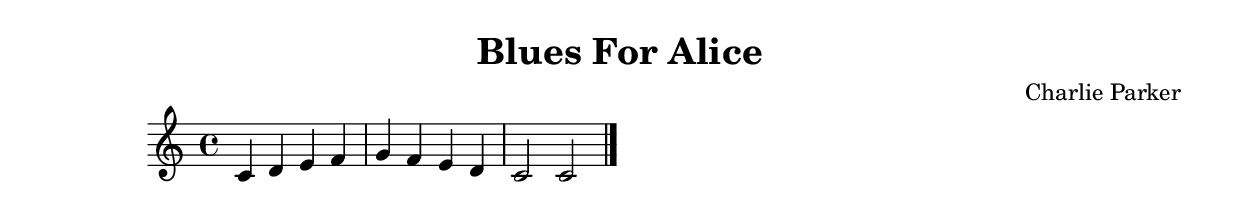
\version "2.24.4"

\header {
  title = "Blues For Alice"
  composer = "Charlie Parker"
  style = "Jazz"
}

\score {
  \new Staff {
    \clef treble
    \time 4/4
    \key c \major
    
    % Simple chord progression placeholder
    c'4 d' e' f' |
    g' f' e' d' |
    c'2 c'2 |
    \bar "|."
  }
  \layout {}
  \midi {
    \tempo 4 = 120
  }
}